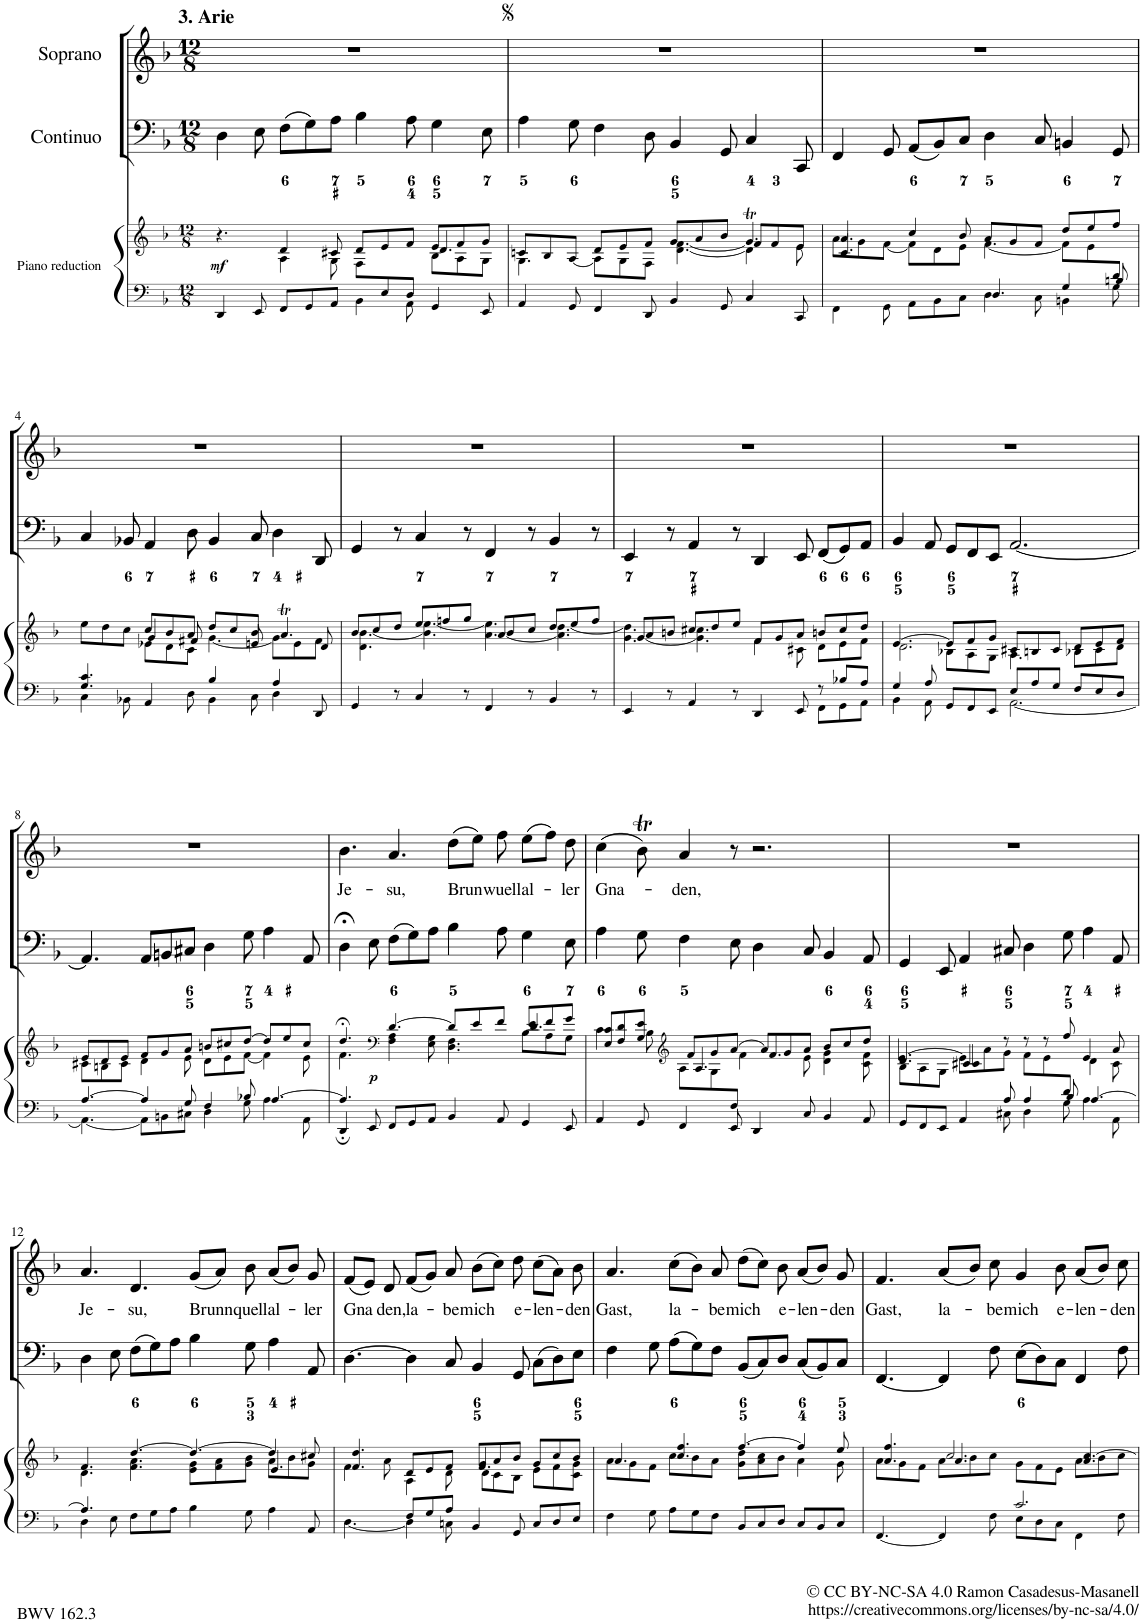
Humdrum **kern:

**kern	**kern	**dynam	**kern	**kern	**text
*part3	*part3	*part3	*part2	*part1	*part1
*staff4	*staff3	*staff3/4	*staff2	*staff1	*staff1
*I"Piano reduction	*	*	*I"Continuo	*I"Soprano	*
*I'Pno	*	*	*	*	*
*stria5	*stria5	*	*	*	*
*clefF4	*clefG2	*	*clefF4	*clefG2	*
*k[b-]	*k[b-]	*	*k[b-]	*k[b-]	*
*M12/8	*M12/8	*	*M12/8	*M12/8	*
=1	=1	=1	=1	=1	=1
*^	*^	*	*	*	*
*	*	*	*^	*	*	*	*
!	!	!	!	!	!	!	!LO:TX:a:B:t=3. Arie	!
!	!	!	!	!	!LO:DY:b	!	!	!
2..ryy	4DD/	4.r	4.ryy	2.ryy	mf	4D\	1.r	.
.	8EE/	.	.	.	.	8E\	.	.
.	8FF/L	4d/	4A\	.	.	(8F\L	.	.
.	8GG/	.	.	.	.	8G\)	.	.
.	8AA/J	8c#X/	8G\	.	.	8A\J	.	.
.	4BB-\	8d/L	8F\L	4.ryy	.	4B-\	.	.
8E/	.	8e/	4ryy	.	.	.	.	.
8D/J	8AA\	8f/J	.	.	.	8A\	.	.
4.ryy	4GG/	8e/L	8B-\L	4.d/	.	4G\	.	.
.	.	8f/	8A\	.	.	.	.	.
.	8EE/	8g/J	8G\J	.	.	8E\	.	.
*v	*v	*	*	*	*	*	*	*
=2	=2	=2	=2	=2	=2	=2	=2
4AA/	8cn/L	4.G\	2.ryy	.	4A\	1.r	.
.	8B-/	.	.	.	.	.	.
8GG/	[<8A/J	.	.	.	8G\	.	.
4FF/	8d/L	8A\L]	.	.	4F\	.	.
.	8e/	8G\	.	.	.	.	.
8DD/	8f/J	8F\J	.	.	8D\	.	.
4BB-/	8g/L	[4.d\ [4.f\	4.ryy	.	4BB-/	.	.
.	8a/	.	.	.	.	.	.
8GG/	8b-/J	.	.	.	8GG/	.	.
4C/	4.gT/	4d\]	8f/L]	.	4C/	.	.
.	.	.	8f/	.	.	.	.
8CC/	.	8e\	8e/J	.	8CC/	.	.
=3	=3	=3	=3	=3	=3	=3	=3
*^	*	*	*	*	*	*	*
*	*^	*	*	*	*	*	*	*
4.ryy	4.ryy	4FF\	4.a/	8a\L	4.c/	.	4FF/	1.r	.
.	.	.	.	8g\	.	.	.	.	.
.	.	8GG\	.	[8f\J	.	.	8GG/	.	.
.	4.ryy	8AA\L	4cc/	8f\L]	1ryy	.	(8AA/L	.	.
.	.	8BB-\	.	8d\	.	.	8BB-/)	.	.
.	.	8C\J	8b-/	8e\J	.	.	8C/J	.	.
.	4.D/	4D\	8a/L	[4.f\	.	.	4D\	.	.
.	.	.	8g/	.	.	.	.	.	.
.	.	8C\	8f/J	.	.	.	8C/	.	.
.	4G/	4BBn\	8dd/L	8f\L]	.	.	4BBn/	.	.
.	.	.	8ee/	8e\	.	.	.	.	.
8d/J	8Bn/	8G\	8ff/J	8ryy	8ryy	.	8GG/	.	.
*	*v	*v	*	*	*	*	*	*	*
!!LO:LB:g=z
=4	=4	=4	=4	=4	=4	=4	=4	=4
4.G/ 4.c/	4C\	8ee\L	4.ryy	4.ryy	.	4C/	1.r	.
.	.	8dd\	.	.	.	.	.	.
.	8BB-X\	8cc\J	.	.	.	8BB-X/	.	.
4.ryy	4AA/	8cc/L	8e-X\L	4g/	.	4AA/	.	.
.	.	8b-/	8d\	.	.	.	.	.
.	8D\	8a/J	8c\J	8f#X/	.	8D\	.	.
4B-/	4BB-\	8dd/L	[4.g\	4ryy	.	4BB-/	.	.
.	.	8cc/	.	.	.	.	.	.
8ryy	8C\	8b-/J	.	8en/	.	8C/	.	.
4A/	4D\	4.at/	8g\L]	4ryy	.	4D\	.	.
.	.	.	8e\	.	.	.	.	.
8ryy	8DD/	.	8f#\J	8d/	.	8DD/	.	.
*v	*v	*	*	*	*	*	*	*
*	*	*v	*v	*	*	*	*
=5	=5	=5	=5	=5	=5	=5
4GG/	8b-/L	4.d\ [4.b-\	.	4GG/	1.r	.
.	8cc/	.	.	.	.	.
8r	8dd/J	.	.	8r	.	.
4C/	8ee/L	4.b-\] [4.ee\	.	4C/	.	.
.	8ffn/	.	.	.	.	.
8r	8gg/J	.	.	8r	.	.
4FF/	8a/L	[4.a\ 4.ee\]	.	4FF/	.	.
.	8b-/	.	.	.	.	.
8r	8cc/J	.	.	8r	.	.
4BB-/	8dd/L	4.a\] [4.dd\	.	4BB-/	.	.
.	8ee/	.	.	.	.	.
8r	8ff/J	.	.	8r	.	.
=6	=6	=6	=6	=6	=6	=6
*^	*	*	*	*	*	*
4EE/	4ryy	8g/L	[4.g\ 4.dd\]	.	4EE/	1.r	.
.	.	8a/	.	.	.	.	.
8r	8ryy	8bn/J	.	.	8r	.	.
4AA/	4ryy	8cc#X/L	4.g\] 4.cc#\	.	4AA/	.	.
.	.	8dd/	.	.	.	.	.
8r	8ryy	8ee/J	.	.	8r	.	.
4DD/	4ryy	8f/L	4f\	.	4DD/	.	.
.	.	8g/	.	.	.	.	.
8EE/	8ryy	8a/J	8c#X\	.	8EE/	.	.
8r	8FF\L	8bn/L	8d\L	.	(8FF/L	.	.
8B-X/L	8GG\	8cc#/	8e\	.	8GG/)	.	.
8A/J	8AA\J	8dd/J	8f\J	.	8AA/J	.	.
=7	=7	=7	=7	=7	=7	=7	=7
*	*	*	*^	*	*	*	*
4G/	4BB-\	[4.e/	2.d\	4.ryy	.	4BB-/	1.r	.
8A/	8AA\	.	.	.	.	8AA/	.	.
4.ryy	8GG/L	8e/L]	.	8B-X\L	.	8GG/L	.	.
.	8FF/	8f/	.	8A\	.	8FF/	.	.
.	8EE/J	8g/J	.	8G\J	.	8EE/J	.	.
8E/L	[2.AA\	8c#X/L	4.A\	2.ryy	.	[2.AA/	.	.
8A/	.	8Bn/	.	.	.	.	.	.
8G/J	.	8c#/J	.	.	.	.	.	.
8F/L	.	8d/L	8B-X\L	.	.	.	.	.
8E/	.	8e/	8c#\	.	.	.	.	.
8D/J	.	8f/J	8d\J	.	.	.	.	.
*	*	*	*v	*v	*	*	*	*
!!LO:LB:g=z
=8	=8	=8	=8	=8	=8	=8	=8
[4.A/	4.AA\_	8e/L	8c#X\L	.	4.AA/]	1.r	.
.	.	8d/	8Bn\	.	.	.	.
.	.	8e/J	8c#\J	.	.	.	.
4A/]	8AA\L]	8f/L	4d\	.	8AA/L	.	.
.	8BBn\	8g/	.	.	8BBn/	.	.
8G/	8C#X\J	8a/J	8e\	.	8C#X/J	.	.
4F/	4D\	8bn/L	8d\L	.	4D\	.	.
.	.	8cc#X/	8e\	.	.	.	.
8B-X/	8G\	[8dd/J	[8f\J	.	8G\	.	.
[4.A/	4A\	8dd/L]	4f\]	.	4A\	.	.
.	.	8ee/	.	.	.	.	.
.	8AA\	8cc#/J	8e\	.	8AA/	.	.
=9	=9	=9	=9	=9	=9	=9	=9
*	*	*	*^	*	*	*	*
!	!	!	!	!	!	!	!	!LO:LY:b
*	*	*	*	*^	*	*	*	*
4.A/]	4DD;/	4.dd;</	4.f\	8ryy	4ryy	.	4D;<\	4.b-\	Je-
!	!	!	!	!	!	!LO:DY:b	!	!	!
.	8EE/	.	.	.	1ryy	p	8E\	.	.
*	*	*clefF4	*	*	*	*	*	*	*
!	!	!	!	!	!	!	!	!	!LO:LY:b
4.ryy	8FF/L	[4.d/	4F\ 4A\	.	.	.	(8F\L	4.a/	-su,
.	8GG/	.	.	.	.	.	8G\)	.	.
.	8AA/J	.	8E\ 8G\	.	.	.	8A\J	.	.
!	!	!	!	!	!	!	!	!	!LO:LY:b
4.ryy	4BB-/	8d/L]	4.D\ 4.F\	.	.	.	4B-\	(8dd\L	Brun-
.	.	8e/	.	.	.	.	.	8ee\J)	.
!	!	!	!	!	!	!	!	!	!LO:LY:b
.	8AA/	8f/J	.	.	.	.	8A\	8ff\	-wuell
!	!	!	!	!	!	!	!	!	!LO:LY:b
4.ryy	4GG/	8e/L	8B-\L	4.d/	.	.	4G\	(8ee\L	al-
.	.	8f/	8A\	.	4ryy	.	.	8ff\J)	.
!	!	!	!	!	!	!	!	!	!LO:LY:b
.	8EE/	8g/J	8G\J	.	.	.	8E\	8dd\	-ler
=10	=10	=10	=10	=10	=10	=10	=10	=10	=10
!	!	!	!	!	!	!	!	!	!LO:LY:b
*	*	*	*	*v	*v	*	*	*	*
8ryy	4AA/	8E/ 8c/L	4c\	4.ryy	.	4A\	(4cc\	Gna-
.	.	8F/ 8d/	.	.	.	.	.	.
.	8GG/	8G/ 8e/J	8B-\	.	.	8G\	8b-T\)	.
*	*	*clefG2	*	*	*	*	*	*
!	!	!	!	!	!	!	!	!LO:LY:b
.	4FF/	8f/L	8A\L	4.A/	.	4F\	4a/	-den,
.	.	8g/	8G\	.	.	.	.	.
8F/J	8EE/	[8a/J	8ryy	.	.	8E\	8r	.
2.ryy	4DD/	8a/L]	4f\	4.f/	.	4D\	2.r	.
.	.	8g/	.	.	.	.	.	.
.	8C/	8a/J	8e\	.	.	8C/	.	.
.	4BB-/	8b-/L	4d\ 4g\	4.ryy	.	4BB-/	.	.
.	.	8cc/	.	.	.	.	.	.
.	8AA/	8dd/J	8c\ 8f\	.	.	8AA/	.	.
=11	=11	=11	=11	=11	=11	=11	=11	=11
*	*^	*	*	*	*	*	*	*
1ryy	8ryy	8GG/L	4.d/	8B-\L	[>4.e/	.	4GG/	1.r	.
.	8ryy@	8FF/	.	8A\	.	.	.	.	.
.	8ryy@	8EE/J	.	8G\J	.	.	8EE/	.	.
.	8ryy@	4AA/	4c#X/	8e\L]	4c#/	.	4AA/	.	.
.	8ryy@	.	.	8a\	.	.	.	.	.
.	8A/	8C#X\	8r	8g\J	2..ryy	.	8C#X/	.	.
.	4A/	4D\	8r	8f\L	.	.	4D\	.	.
.	.	.	8r	8e\	.	.	.	.	.
8d/J	8B-/	8G\	8ff/	8ryy	.	.	8G\	.	.
4.ryy	[4.A/	4A\	4e/	4d\	.	.	4A\	.	.
.	.	8AA\	8a/	8c#\	.	.	8AA/	.	.
!!LO:LB:g=z
=12	=12	=12	=12	=12	=12	=12	=12	=12	=12
!	!	!	!	!	!	!	!	!	!LO:LY:b
*	*v	*v	*	*	*	*	*	*	*
4.A/]	4D\	4.f/	4.d\	4.ryy	.	4D\	4.a/	Je-
.	8E\	.	.	.	.	8E\	.	.
!	!	!	!	!	!	!	!	!LO:LY:b
1ryy	8F\L	[4.dd/	4.f\ 4.a\	2.ryy	.	(8F\L	4.d/	-su,
.	8G\	.	.	.	.	8G\)	.	.
.	8A\J	.	.	.	.	8A\J	.	.
!	!	!	!	!	!	!	!	!LO:LY:b
.	4B-\	4.dd/_	8e\ 8g\L	.	.	4B-\	(8g/L	Brunn-
.	.	.	8f\ 8a\	.	.	.	8a/J)	.
!	!	!	!	!	!	!	!	!LO:LY:b
.	8G\	.	8g\ 8b-\J	.	.	8G\	8b-\	-quell
!	!	!	!	!	!	!	!	!LO:LY:b
.	4A\	4dd/]	8a\L	4.e/	.	4A\	(8a/L	al-
.	.	.	8b-\	.	.	.	8b-/J)	.
!	!	!	!	!	!	!	!	!LO:LY:b
8ryy	8AA/	8cc#X/	8g\J	.	.	8AA/	8g/	-ler
=13	=13	=13	=13	=13	=13	=13	=13	=13
!	!	!	!	!	!	!	!	!LO:LY:b
4.ryy	[4.D\	4.f/ 4.dd/	4f\	2.ryy	.	[4.D\	(8f/L	Gna-
.	.	.	.	.	.	.	8e/J)	.
!	!	!	!	!	!	!	!	!LO:LY:b
.	.	.	8a\	.	.	.	8d/	-den,
!	!	!	!	!	!	!	!	!LO:LY:b
8F/L	4D\]	8d/L	4A\	.	.	4D\]	(8f/L	la-
8G/	.	8e/	.	.	.	.	8g/J)	.
!	!	!	!	!	!	!	!	!LO:LY:b
8A/J	8Cn\	8f/J	8d\	.	.	8C/	8a/	-be
!	!	!	!	!	!	!	!	!LO:LY:b
4.ryy	4BB-/	8g/L	8d\L	4.f/	.	4BB-/	(8b-\L	mich
.	.	8a/	8c\	.	.	.	8cc\J)	.
!	!	!	!	!	!	!	!	!LO:LY:b
.	8GG/	8b-/J	8B-\J	.	.	8GG/	8dd\	e-
!	!	!	!	!	!	!	!	!LO:LY:b
4.ryy	8C/L	8g/L	8e\L	4.ryy	.	(8C\L	(8cc\L	-len-
.	8D/	8cc/	8f\	.	.	8D\)	8a\J)	.
!	!	!	!	!	!	!	!	!LO:LY:b
.	8E/J	8b-/J	8c\ 8g\J	.	.	8E\J	8b-\	-den
*	*	*	*v	*v	*	*	*	*
=14	=14	=14	=14	=14	=14	=14	=14
!	!	!	!	!	!	!	!LO:LY:b
*v	*v	*	*	*	*	*	*
4F\	4.a/	8a\L	.	4F\	4.a/	Gast,
.	.	8g\	.	.	.	.
8G\	.	8f\J	.	8G\	.	.
!	!	!	!	!	!	!LO:LY:b
8A\L	4.cc/ 4.ff/	8cc\L	.	(8A\L	(8cc\L	la-
8G\	.	8b-\	.	8G\)	8b-\J)	.
!	!	!	!	!	!	!LO:LY:b
8F\J	.	8a\J	.	8F\J	8a/	-be
!	!	!	!	!	!	!LO:LY:b
8BB-/L	[4.ff/	8g\ 8dd\L	.	(8BB-/L	(8dd\L	mich
8C/	.	8a\ 8cc\	.	8C/)	8cc\J)	.
!	!	!	!	!	!	!LO:LY:b
8D/J	.	8b-\J	.	8D/J	8b-\	e-
!	!	!	!	!	!	!LO:LY:b
8C/L	4ff/]	4a\	.	(8C/L	(8a/L	-len-
8BB-/	.	.	.	8BB-/)	8b-/J)	.
!	!	!	!	!	!	!LO:LY:b
8C/J	8ee/	8g\	.	8C/J	8g/	-den
=15	=15	=15	=15	=15	=15	=15
*^	*	*^	*	*	*	*
!	!	!	!	!	!	!	!	!LO:LY:b
4.ryy	[<4.FF/	4.a/ 4.ff/	8a\L	4.ryy	.	[4.FF/	4.f/	Gast,
.	.	.	8g\	.	.	.	.	.
.	.	.	8f\J	.	.	.	.	.
!	!	!	!	!	!	!	!	!LO:LY:b
4.ryy	4FF/]	2.cc/	8a\L	4.a/	.	4FF/]	(8a/L	la-
.	.	.	8b-\	.	.	.	8b-/J)	.
!	!	!	!	!	!	!	!	!LO:LY:b
.	8F\	.	8cc\J	.	.	8F\	8cc\	-be
!	!	!	!	!	!	!	!	!LO:LY:b
2.c/	8E\L	.	8g\L	2.ryy	.	(8E\L	4g/	mich
.	8D\	.	8f\	.	.	8D\)	.	.
!	!	!	!	!	!	!	!	!LO:LY:b
.	8C\J	.	8e\J	.	.	8C\J	8b-\	e-
!	!	!	!	!	!	!	!	!LO:LY:b
.	4FF\	4.a/ [4.cc/	8a\L	.	.	4FF/	(8a/L	-len-
.	.	.	8b-\	.	.	.	8b-/J)	.
!	!	!	!	!	!	!	!	!LO:LY:b
.	8F\	.	8cc\J	.	.	8F\	8cc\	-den
*v	*v	*	*	*	*	*	*	*
*	*v	*v	*v	*	*	*	*
=	=	=	=	=	=
*-	*-	*-	*-	*-	*-
